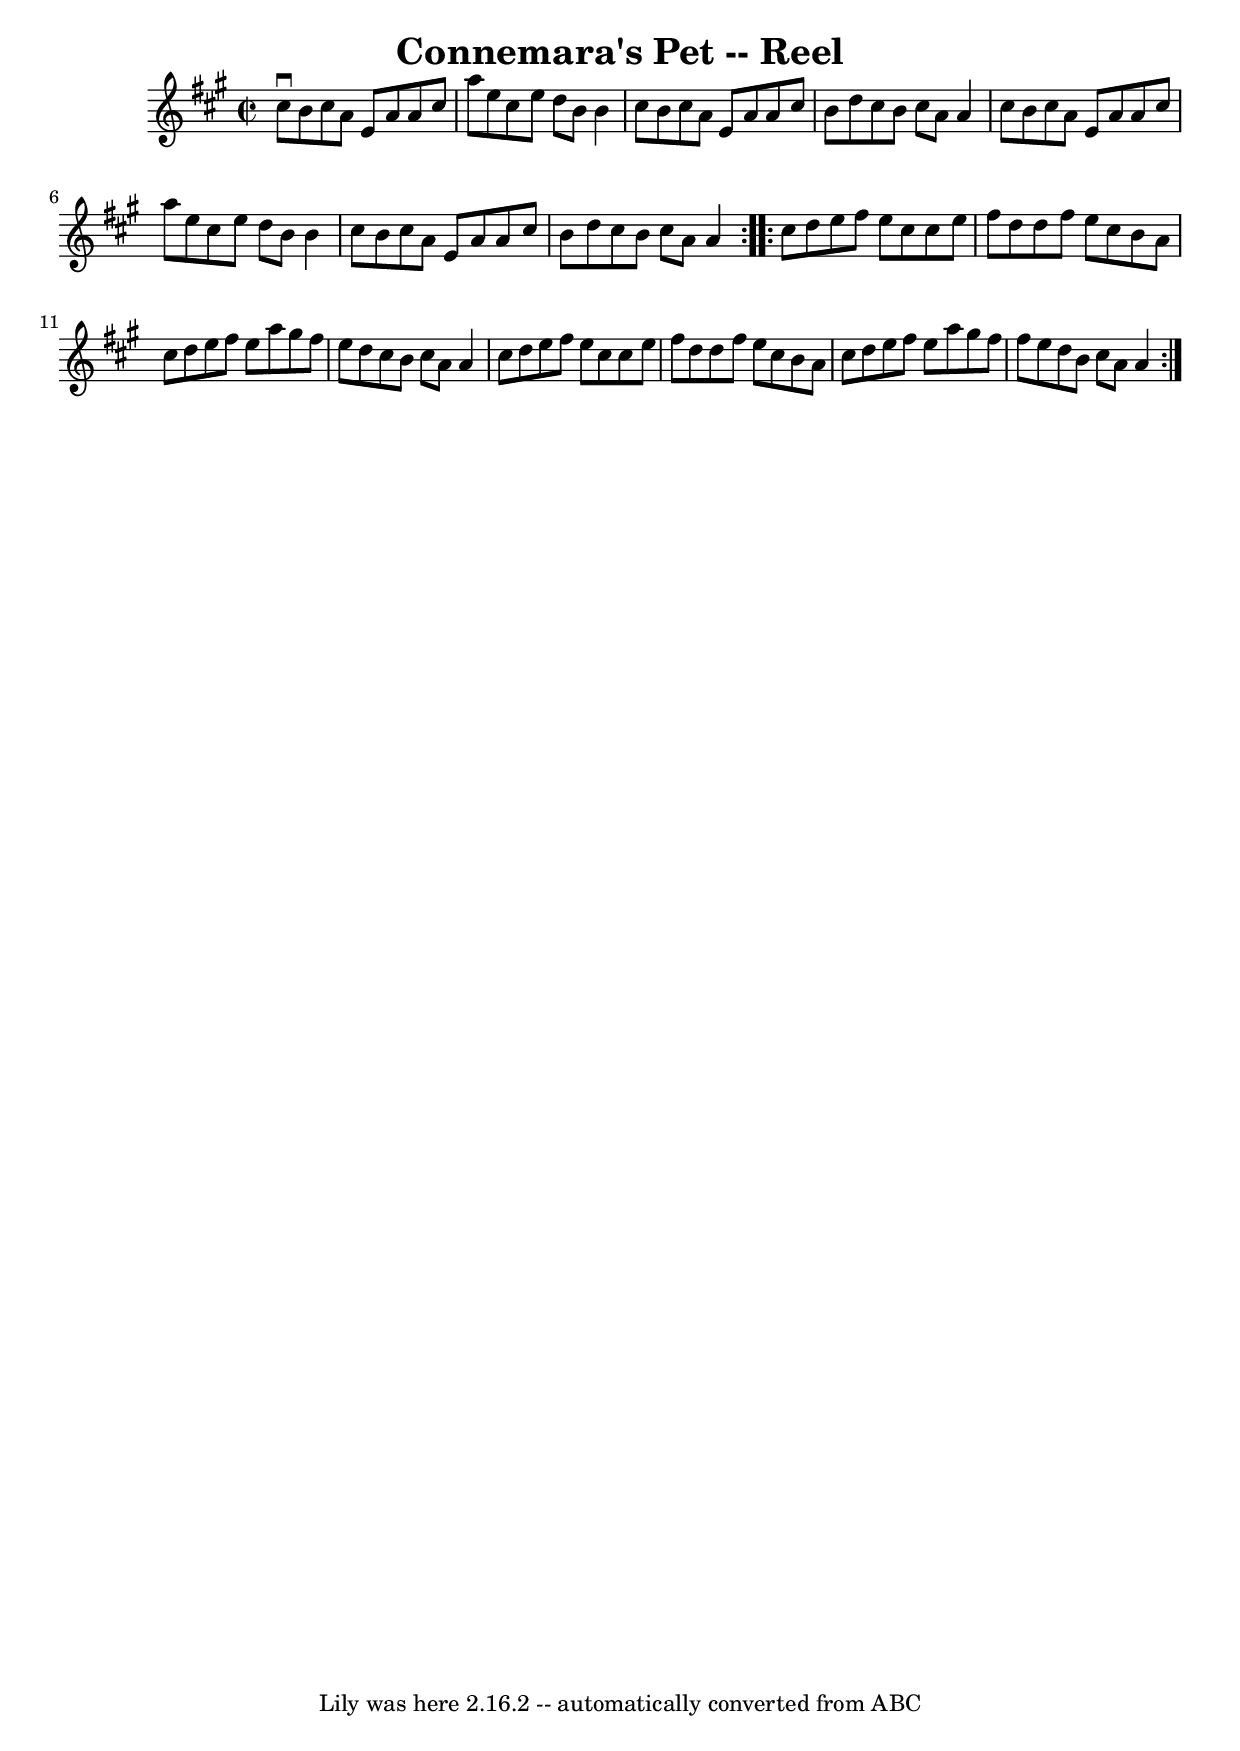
\version "2.16.2"
\include "Mammoth.ily"
\header {
  %% book = "Ryan's Mammoth Collection"
  crossRefNumber = "1"
  footnotes = ""
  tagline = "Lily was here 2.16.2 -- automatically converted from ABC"
  title = "Connemara's Pet -- Reel"

}
voicedefault =  {



  \repeat volta 2 {

    \override Staff.TimeSignature #'style = #'C
    \time 2/2 
    \key a \major cis''8^\downbow b'8 cis''8 a'8 e'8    
    a'8 a'8 cis''8  |
    a''8 e''8 cis''8 e''8 d''8 b'8  
    b'4  |
    cis''8 b'8 cis''8 a'8 e'8 a'8 a'8 cis''8 
    |
    b'8 d''8 cis''8 b'8 cis''8 a'8 a'4  |
    
    cis''8 b'8 cis''8 a'8 e'8 a'8 a'8 cis''8  |
    a''8  
    e''8 cis''8 e''8 d''8 b'8 b'4  |
    cis''8 b'8    
    cis''8 a'8 e'8 a'8 a'8 cis''8  |
    b'8 d''8 cis''8  
    b'8 cis''8 a'8 a'4  
  } 
  \repeat volta 2 {
    cis''8 d''8 e''8   
    fis''8 e''8 cis''8 cis''8 e''8  |
    fis''8 d''8 d''8  
    fis''8 e''8 cis''8 b'8 a'8  |
    cis''8 d''8 e''8    
    fis''8 e''8 a''8 gis''8 fis''8  |
    e''8 d''8 cis''8   
    b'8 cis''8 a'8 a'4  |
    cis''8 d''8 e''8 fis''8    
    e''8 cis''8 cis''8 e''8  |
    fis''8 d''8 d''8 fis''8   
    e''8 cis''8 b'8 a'8  |
    cis''8 d''8 e''8 fis''8    
    e''8 a''8 gis''8 fis''8  |
    fis''8 e''8 d''8 b'8    
    cis''8 a'8 a'4  
  }   

}

\score{
  <<

    \context Staff="default"
    {
      \voicedefault 
      
    }

  >>
  \layout {
    
  }
  \midi {
  }

}
